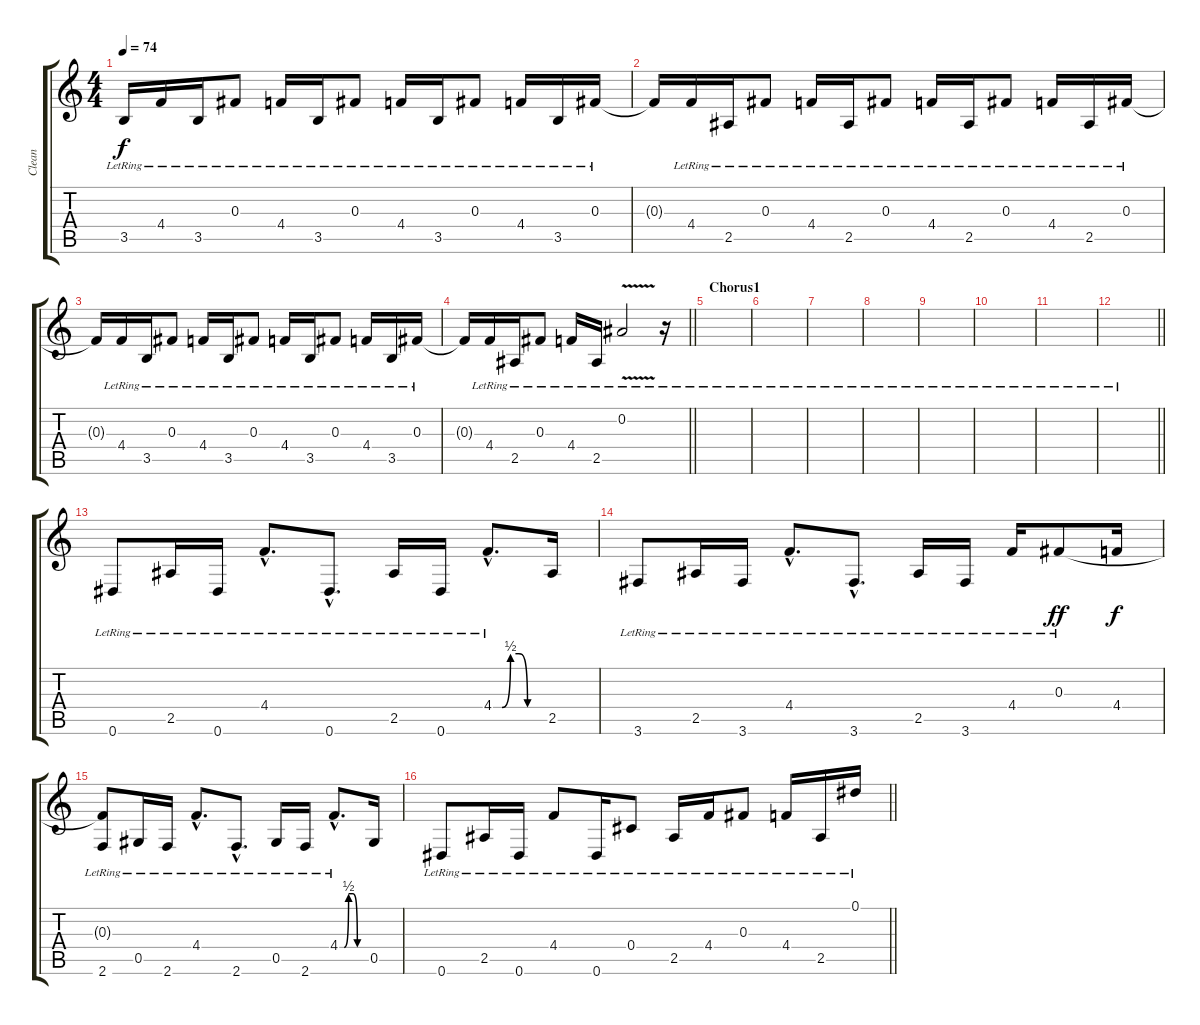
\track ("Clean" "Clean") {instrument electricguitarclean}
\staff {score tabs}
\tuning (Eb4 Bb3 Gb3 Db3 Ab2 Eb2) {hide}
\ts (4 4)
\tempo 74
\clef g2
\ks c
3.5{lr}.16{dy f} 4.4{lr}.16 3.5{lr}.16 0.3{lr}.8 4.4{lr}.16 3.5{lr}.16 0.3{lr}.8 4.4{lr}.16 3.5{lr}.16 0.3{lr}.8 4.4{lr}.16 3.5{lr}.16 0.3{lr}.16 |
0.3{t}.16 4.4{lr}.16 2.5{lr}.16 0.3{lr}.8 4.4{lr}.16 2.5{lr}.16 0.3{lr}.8 4.4{lr}.16 2.5{lr}.16 0.3{lr}.8 4.4{lr}.16 2.5{lr}.16 0.3{lr}.16 |
0.3{t}.16 4.4{lr}.16 3.5{lr}.16 0.3{lr}.8 4.4{lr}.16 3.5{lr}.16 0.3{lr}.8 4.4{lr}.16 3.5{lr}.16 0.3{lr}.8 4.4{lr}.16 3.5{lr}.16 0.3{lr}.16 |
\barLineRight lightlight
0.3{t}.16 4.4{lr}.16 2.5{lr}.16 0.3{lr}.8 4.4{lr}.16 2.5{lr}.16 0.2{v lr}.2 r.16 |
\section ("" "Chorus1")
|
|
|
|
|
|
|
\barLineRight lightlight
|
\section ("" "")
0.6{lr}.8 2.5{lr}.16 0.6{lr}.16 4.4{hac lr}.8{d} 0.6{hac lr}.8{d} 2.5{lr}.16 0.6{lr}.16 4.4{be (custom 0 0 10 0 20 2 30 2 40 0 60 0) hac lr}.8{d} 2.5.16 |
3.6{lr}.8 2.5{lr}.16 3.6{lr}.16 4.4{hac lr}.8{d} 3.6{hac lr}.8{d} 2.5{lr}.16 3.6{lr}.16 4.4{lr}.16 0.3{lr}.8{dy ff} 4.4.16{dy f} |
(0.3{t} 2.6{lr}).8 0.5{lr}.16 2.6{lr}.16 4.4{hac lr}.8{d} 2.6{hac lr}.8{d} 0.5{lr}.16 2.6{lr}.16 4.4{be (custom 0 0 10 0 20 2 30 2 40 0 60 0) hac lr}.8{d} 0.5.16 |
\barLineRight lightlight
0.6{lr}.8 2.5{lr}.16 0.6{lr}.16 4.4{lr}.8 0.6{lr}.16 0.4{lr}.8 2.5{lr}.16 4.4{lr}.16 0.3{lr}.8 4.4{lr}.16 2.5{lr}.16 0.1{lr}.16
